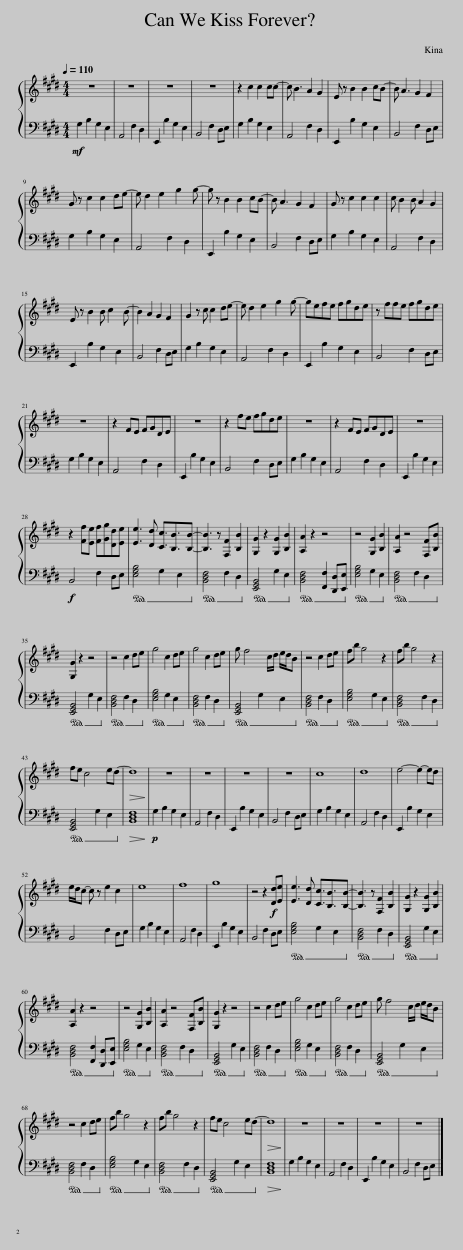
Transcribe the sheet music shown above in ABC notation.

X:1
%%score { 1 | 2 }
L:1/8
Q:1/4=110
M:4/4
I:linebreak $
K:E
V:1 treble
V:2 bass
V:1
 z8 | z8 | z8 | z8 | z2 c2 c2 cc- | %5
 c B3 A2 G2 | E z B2 B2 cB- | B A3 G2 F2 |$ G z c2 c2 de- | e d2 e2 g2 g- | %10
 g z B2 B2 cB- | B A3 G2 F2 | G z c2 c2 c2 | c B2 B A2 G2 |$ E z B2 B c2 B- | %15
 B2 A2 G2 F2 | G2 z c c2 de- | e d2 e2 g2 g- | gefe fgde | z ffe fgde |$ %20
 z8 | z2 FE FGDE | z8 | z2 fe fgde | z8 | %25
 z2 FE FGDE | z8 |$ z2 [Ff][Ee] [Ff][Gg][Dd][Ee] | [Ee]3 [Dd] [Cc]3/2[B,B]3/2[B,B]- | [B,B]3 z [F,F]2 [B,B]2 | %30
 [G,G]2 z2 [G,G]2 [B,B]2 | [A,A]2 z2 z4 | z4 [G,G]2 [B,B]2 | [A,A]2 z4 [F,F][B,B] |$ [G,G]2 z2 z4 | %35
 z4 c2 de | g4 c2 de | g4 c2 de | g f4 c/d/ e/d/B | z4 c2 de | %40
 fb g4 z2 | fb g4 z2 |$ fe c4 ed- |!>(! d8!>)! | z8 | %45
 z8 | z8 | z8 | c8 | d8 | %50
 e4- e2- ed |$ e/d/c- c z e2 c2 | e8 | f8 | g8 | %55
 z4 z2!f! [Dd][Ee] | [Ee]3 [Dd] [Cc]3/2[B,B]3/2[B,B]- | [B,B]3 z [F,F]2 [B,B]2 | [G,G]2 z2 [G,G]2 [B,B]2 |$ [A,A]2 z2 z4 | %60
 z4 [G,G]2 [B,B]2 | [A,A]2 z4 [F,F][B,B] | [G,G]2 z2 z4 | z4 c2 de | g4 c2 de | %65
 g4 c2 de | g f4 c/d/ e/d/B |$ z4 c2 de | fb g4 z2 | fb g4 z2 | %70
 fe c4 ed- |!>(! d8!>)! | z8 | z8 | z8 | %75
 z8 |] %76
V:2
!mf! G,2 B,2 G,2 E,2 | A,,4 F,2 D,2 | E,,2 B,2 G,2 E,2 | B,,4 F,2 D,E, | G,2 B,2 G,2 E,2 | %5
 A,,4 F,2 D,2 | E,,2 B,2 G,2 E,2 | B,,4 F,2 D,E, |$ G,2 B,2 G,2 E,2 | A,,4 F,2 D,2 | %10
 E,,2 B,2 G,2 E,2 | B,,4 F,2 D,E, | G,2 B,2 G,2 E,2 | A,,4 F,2 D,2 |$ E,,2 B,2 G,2 E,2 | %15
 B,,4 F,2 D,E, | G,2 B,2 G,2 E,2 | A,,4 F,2 D,2 | E,,2 B,2 G,2 E,2 | B,,4 F,2 D,E, |$ %20
 G,2 B,2 G,2 E,2 | A,,4 F,2 D,2 | E,,2 B,2 G,2 E,2 | B,,4 F,2 D,E, | G,2 B,2 G,2 E,2 | %25
 A,,4 F,2 D,2 | E,,2 B,2 G,2 E,2 |$!f! B,,4 F,2 D,E, |!ped! [E,G,B,]4 G,2 E,2!ped-up! |!ped! [B,,D,F,]4 F,2 D,2!ped-up! | %30
!ped! [E,,G,,B,,]4 G,2 E,2!ped-up! |!ped! [B,,D,F,]4 [F,,F,]2 [D,,D,][E,,E,]!ped-up! |!ped! [E,G,B,]4 G,2 E,2!ped-up! |!ped! [B,,D,F,]4 F,2 D,2!ped-up! |$!ped! [E,,G,,B,,]4 G,2 E,2!ped-up! | %35
!ped! [B,,D,F,]4 F,2 D,2!ped-up! |!ped! [E,G,B,]4 G,2 E,2!ped-up! |!ped! [B,,D,F,]4 F,2 D,2!ped-up! |!ped! [E,,G,,B,,]4 G,2 E,2!ped-up! |!ped! [B,,D,F,]4 F,2 D,2!ped-up! | %40
!ped! [E,G,B,]4 G,2 E,2!ped-up! |!ped! [B,,D,F,]4 F,2 D,2!ped-up! |$!ped! [E,,G,,B,,]4 G,2 E,2!ped-up! |!>(! [B,,D,F,]8!>)! |!p! G,2 B,2 G,2 E,2 | %45
 A,,4 F,2 D,2 | E,,2 B,2 G,2 E,2 | B,,4 F,2 D,E, | G,2 B,2 G,2 E,2 | A,,4 F,2 D,2 | %50
 E,,2 B,2 G,2 E,2 |$ B,,4 F,2 D,E, | G,2 B,2 G,2 E,2 | A,,4 F,2 D,2 | E,,2 B,2 G,2 E,2 | %55
 B,,4 F,2 D,E, |!ped! [E,G,B,]4 G,2 E,2!ped-up! |!ped! [B,,D,F,]4 F,2 D,2!ped-up! |!ped! [E,,G,,B,,]4 G,2 E,2!ped-up! |$!ped! [B,,D,F,]4 [F,,F,]2 [D,,D,][E,,E,]!ped-up! | %60
!ped! [E,G,B,]4 G,2 E,2!ped-up! |!ped! [B,,D,F,]4 F,2 D,2!ped-up! |!ped! [E,,G,,B,,]4 G,2 E,2!ped-up! |!ped! [B,,D,F,]4 F,2 D,2!ped-up! |!ped! [E,G,B,]4 G,2 E,2!ped-up! | %65
!ped! [B,,D,F,]4 F,2 D,2!ped-up! |!ped! [E,,G,,B,,]4 G,2 E,2!ped-up! |$!ped! [B,,D,F,]4 F,2 D,2!ped-up! |!ped! [E,G,B,]4 G,2 E,2!ped-up! |!ped! [B,,D,F,]4 F,2 D,2!ped-up! | %70
!ped! [E,,G,,B,,]4 G,2 E,2!ped-up! |!>(! [B,,D,F,]8!>)! | G,2 B,2 G,2 E,2 | A,,4 F,2 D,2 | E,,2 B,2 G,2 E,2 | %75
 B,,4 F,2 D,E, |] %76
